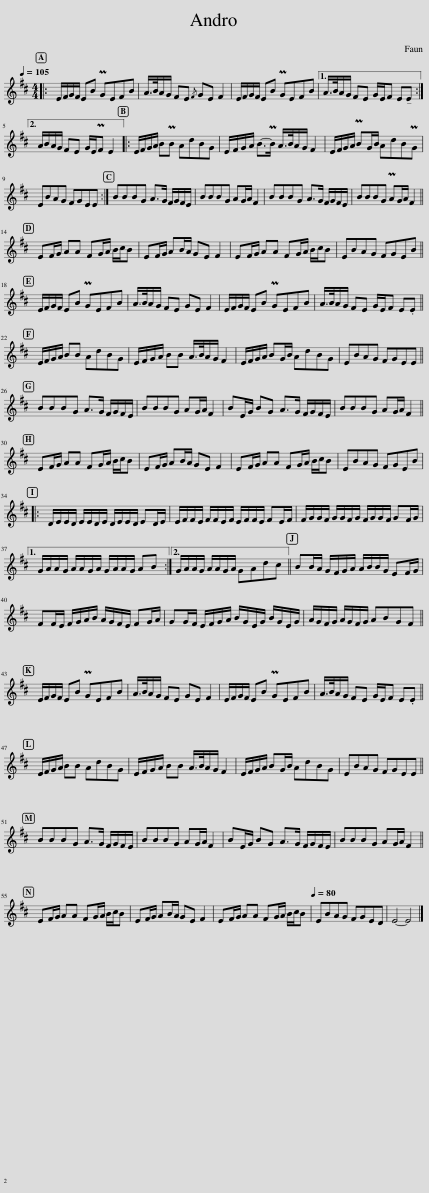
X:1
L:1/8
Q:1/4=105
M:4/4
I:linebreak $
K:D
V:1 treble
V:1
|: E/F/G/F/ EB PGEFB | A/>B/A/G/ FE{/F} GE F2 | E/F/G/F/ EB PGEFB |1 A/>B/A/G/ FE G/E/F E!tenuto!E :|2$ A/B/A/G/ FE G/E/PF E2 |: %5
 E/F/G/A/ BPB AdBG | E/F/G/A/ B->PB A/>B/A/G/ F2 | E/F/G/A/ PBG/B/ AdBPG |$ EBAG FGEE :| BBBG A>G F/G/F/E/ | %10
 BBBG AG/A/ F2 | BBBG A>G F/G/F/E/ | BBBG PAG/A/ F2 ||$ EF/G/ AA FG/A/ B/c/B | EF/G/ AB/A/ GE F2 | %15
 EF/G/ AA FG/A/ B/c/B | EBAG FGEB ||$ E/F/G/F/ EB PGEFB | A/>B/A/G/ FE GE F2 | E/F/G/F/ EB PGEFB | %20
 A/>B/A/G/ FE G/E/F E.E ||$ E/F/G/A/ BB AdBG | E/F/G/A/ BB A/>B/A/G/ F2 | E/F/G/A/ BG/B/ AdBG | EBAG FGEE ||$ %25
 BBBG A>G F/G/F/E/ | BBBG AG/A/ F2 | BE/G/ BG A>G F/G/F/E/ | BBBG AG/A/ F2 ||$ EF/G/ AA FG/A/ B/c/B | %30
 EF/G/ AB/A/ GE F2 | EF/G/ AA FG/A/ B/c/B | EBAG FGEB |:$ D/E/E/D/ E/E/D/E/ D/E/E/D/ ED/E/ | E/F/F/E/ F/F/E/F/ E/F/F/E/ FE/F/ | %35
 F/G/G/F/ G/G/F/G/ F/G/G/F/ GF/G/ |1$ G/A/A/G/ A/A/G/A/ G/A/A/G/ AB :|2 G/A/A/G/ A/A/G/A/ GAdc || BB/A/ G/F/G/A/ A/B/B/G/ EF/G/ |$ FF/E/ F/G/A/B/ A/G/F/E/ FG/A/ | %40
 GG/F/ E/F/G/A/ B/G/E/G/ B/G/E/G/ | A/G/F/G/ A/G/F/G/ ABGF ||$ E/F/G/F/ EB PGEFB | A/>B/A/G/ FE GE F2 | E/F/G/F/ EB PGEFB | %45
 A/>B/A/G/ FE G/E/F E.E ||$ E/F/G/A/ BB AdBG | E/F/G/A/ BB A/>B/A/G/ F2 | E/F/G/A/ BG/B/ AdBG | EBAG FGEE ||$ %50
 BBBG A>G F/G/F/E/ | BBBG AG/A/ F2 | BE/G/ BG A>G F/G/F/E/ | BBBG AG/A/ F2 ||$ EF/G/ AA FG/A/ B/c/B | %55
 EF/G/ AB/A/ GE F2 | EF/G/ AA FG/A/ B/c/B |[Q:1/4=80] EBAG FGED | E4- E4 |] %59
